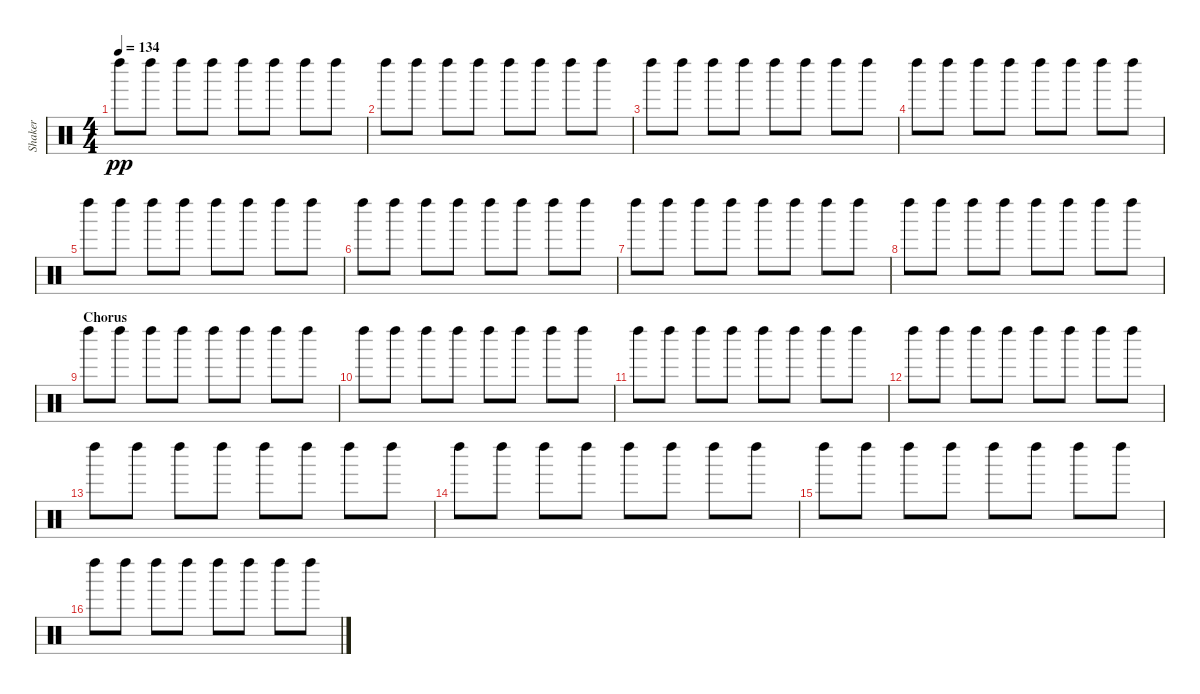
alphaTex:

\track ("Shaker" "Shaker") {instrument percussion}
\staff {score}
\articulation defaults
\ts (4 4)
\tempo 134
\clef neutral
\ks c "Left Maraca (hit)".8{dy pp} "Left Maraca (hit)".8 "Left Maraca (hit)".8 "Left Maraca (hit)".8 "Left Maraca (hit)".8 "Left Maraca (hit)".8 "Left Maraca (hit)".8 "Left Maraca (hit)".8
|
"Left Maraca (hit)".8 "Left Maraca (hit)".8 "Left Maraca (hit)".8 "Left Maraca (hit)".8 "Left Maraca (hit)".8 "Left Maraca (hit)".8 "Left Maraca (hit)".8 "Left Maraca (hit)".8 |
"Left Maraca (hit)".8 "Left Maraca (hit)".8 "Left Maraca (hit)".8 "Left Maraca (hit)".8 "Left Maraca (hit)".8 "Left Maraca (hit)".8 "Left Maraca (hit)".8 "Left Maraca (hit)".8 |
"Left Maraca (hit)".8 "Left Maraca (hit)".8 "Left Maraca (hit)".8 "Left Maraca (hit)".8 "Left Maraca (hit)".8 "Left Maraca (hit)".8 "Left Maraca (hit)".8 "Left Maraca (hit)".8 |
"Left Maraca (hit)".8 "Left Maraca (hit)".8 "Left Maraca (hit)".8 "Left Maraca (hit)".8 "Left Maraca (hit)".8 "Left Maraca (hit)".8 "Left Maraca (hit)".8 "Left Maraca (hit)".8 |
"Left Maraca (hit)".8 "Left Maraca (hit)".8 "Left Maraca (hit)".8 "Left Maraca (hit)".8 "Left Maraca (hit)".8 "Left Maraca (hit)".8 "Left Maraca (hit)".8 "Left Maraca (hit)".8 |
"Left Maraca (hit)".8 "Left Maraca (hit)".8 "Left Maraca (hit)".8 "Left Maraca (hit)".8 "Left Maraca (hit)".8 "Left Maraca (hit)".8 "Left Maraca (hit)".8 "Left Maraca (hit)".8 |
"Left Maraca (hit)".8 "Left Maraca (hit)".8 "Left Maraca (hit)".8 "Left Maraca (hit)".8 "Left Maraca (hit)".8 "Left Maraca (hit)".8 "Left Maraca (hit)".8 "Left Maraca (hit)".8 |
\section ("" "Chorus")
"Left Maraca (hit)".8 "Left Maraca (hit)".8 "Left Maraca (hit)".8 "Left Maraca (hit)".8 "Left Maraca (hit)".8 "Left Maraca (hit)".8 "Left Maraca (hit)".8 "Left Maraca (hit)".8 |
"Left Maraca (hit)".8 "Left Maraca (hit)".8 "Left Maraca (hit)".8 "Left Maraca (hit)".8 "Left Maraca (hit)".8 "Left Maraca (hit)".8 "Left Maraca (hit)".8 "Left Maraca (hit)".8 |
"Left Maraca (hit)".8 "Left Maraca (hit)".8 "Left Maraca (hit)".8 "Left Maraca (hit)".8 "Left Maraca (hit)".8 "Left Maraca (hit)".8 "Left Maraca (hit)".8 "Left Maraca (hit)".8 |
"Left Maraca (hit)".8 "Left Maraca (hit)".8 "Left Maraca (hit)".8 "Left Maraca (hit)".8 "Left Maraca (hit)".8 "Left Maraca (hit)".8 "Left Maraca (hit)".8 "Left Maraca (hit)".8 |
"Left Maraca (hit)".8 "Left Maraca (hit)".8 "Left Maraca (hit)".8 "Left Maraca (hit)".8 "Left Maraca (hit)".8 "Left Maraca (hit)".8 "Left Maraca (hit)".8 "Left Maraca (hit)".8 |
"Left Maraca (hit)".8 "Left Maraca (hit)".8 "Left Maraca (hit)".8 "Left Maraca (hit)".8 "Left Maraca (hit)".8 "Left Maraca (hit)".8 "Left Maraca (hit)".8 "Left Maraca (hit)".8 |
"Left Maraca (hit)".8 "Left Maraca (hit)".8 "Left Maraca (hit)".8 "Left Maraca (hit)".8 "Left Maraca (hit)".8 "Left Maraca (hit)".8 "Left Maraca (hit)".8 "Left Maraca (hit)".8 |
"Left Maraca (hit)".8 "Left Maraca (hit)".8 "Left Maraca (hit)".8 "Left Maraca (hit)".8 "Left Maraca (hit)".8 "Left Maraca (hit)".8 "Left Maraca (hit)".8 "Left Maraca (hit)".8
